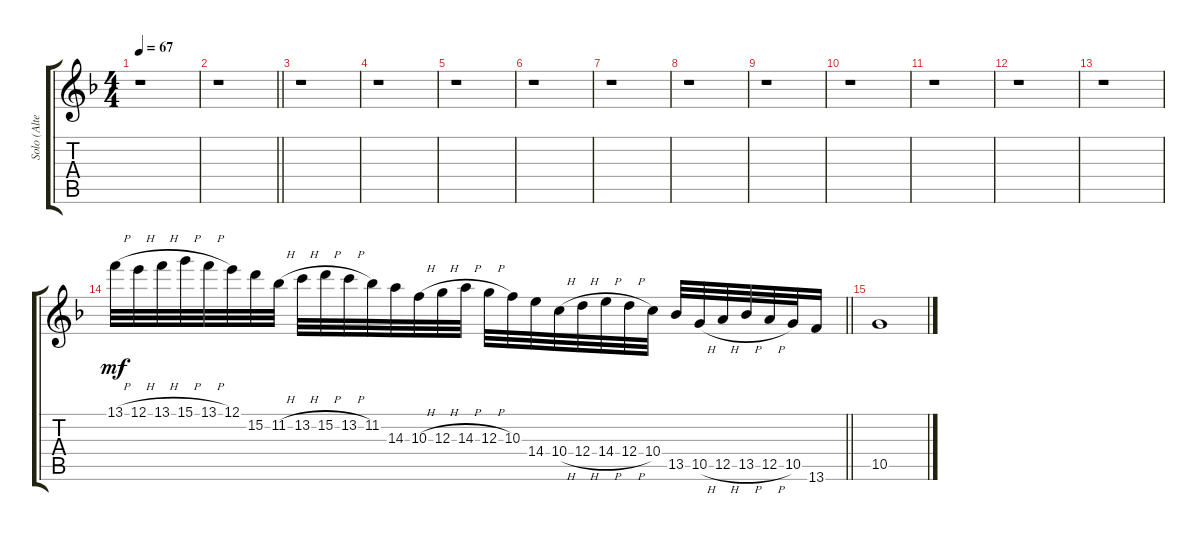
\track ("Solo (Alternate Ending)" "Solo (Alte") {mute instrument overdrivenguitar}
\staff {score tabs}
\tuning (E4 B3 G3 D3 A2 E2) {hide}
\ts (4 4)
\tempo 67
\clef g2
\ks dminor
r.1{dy mf instrument overdrivenguitar} |
\barLineRight lightlight
r.1 |
r.1 |
r.1 |
r.1 |
r.1 |
r.1 |
r.1 |
r.1 |
r.1 |
r.1 |
r.1 |
r.1 |
\barLineRight lightlight
13.1{h}.32 12.1{h}.32 13.1{h}.32 15.1{h}.32 13.1{h}.32 12.1.32 15.2.32 11.2{h}.32 13.2{h}.32 15.2{h}.32 13.2{h}.32 11.2.32 14.3.32 10.3{h}.32 12.3{h}.32 14.3{h}.32 12.3{h}.32 10.3.32 14.4.32 10.4{h}.32 12.4{h}.32 14.4{h}.32 12.4{h}.32 10.4.32 13.5.32 10.5{h}.32 12.5{h}.32 13.5{h}.32 12.5{h}.32 10.5.32 13.6.16 |
10.5.1
